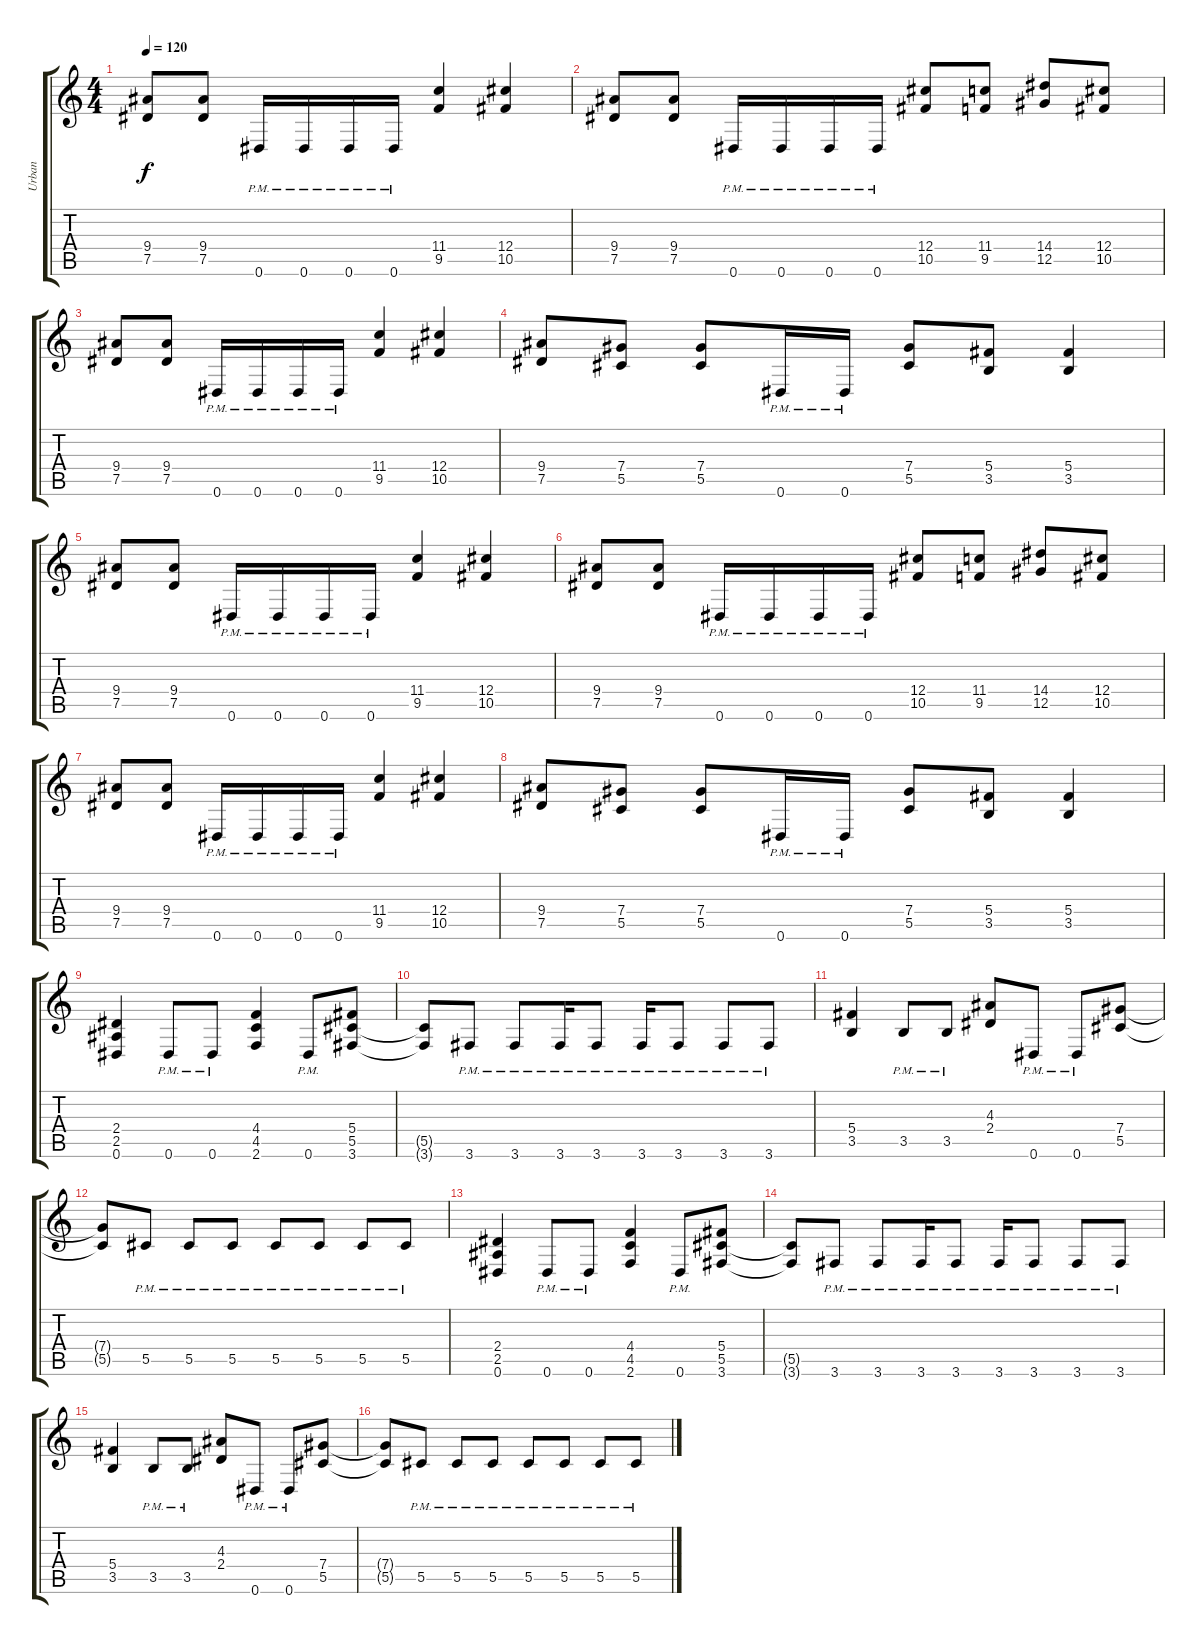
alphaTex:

\track ("Urban" "Urban") {instrument electricguitarclean}
\staff {score tabs}
\tuning (Eb4 Bb3 Gb3 Db3 Ab2 Eb2) {hide}
\ts (4 4)
\tempo 120
\clef g2
\ks c
(9.4 7.5).8{dy f instrument distortionguitar} (9.4 7.5).8 0.6{pm}.16 0.6{pm}.16 0.6{pm}.16 0.6{pm}.16 (11.4 9.5).4 (12.4 10.5).4 |
(9.4 7.5).8 (9.4 7.5).8 0.6{pm}.16 0.6{pm}.16 0.6{pm}.16 0.6{pm}.16 (12.4 10.5).8 (11.4 9.5).8 (14.4 12.5).8 (12.4 10.5).8 |
(9.4 7.5).8 (9.4 7.5).8 0.6{pm}.16 0.6{pm}.16 0.6{pm}.16 0.6{pm}.16 (11.4 9.5).4 (12.4 10.5).4 |
(9.4 7.5).8 (7.4 5.5).8 (7.4 5.5).8 0.6{pm}.16 0.6{pm}.16 (7.4 5.5).8 (5.4 3.5).8 (5.4 3.5).4 |
(9.4 7.5).8{instrument distortionguitar} (9.4 7.5).8 0.6{pm}.16 0.6{pm}.16 0.6{pm}.16 0.6{pm}.16 (11.4 9.5).4 (12.4 10.5).4 |
(9.4 7.5).8 (9.4 7.5).8 0.6{pm}.16 0.6{pm}.16 0.6{pm}.16 0.6{pm}.16 (12.4 10.5).8 (11.4 9.5).8 (14.4 12.5).8 (12.4 10.5).8 |
(9.4 7.5).8 (9.4 7.5).8 0.6{pm}.16 0.6{pm}.16 0.6{pm}.16 0.6{pm}.16 (11.4 9.5).4 (12.4 10.5).4 |
(9.4 7.5).8 (7.4 5.5).8 (7.4 5.5).8 0.6{pm}.16 0.6{pm}.16 (7.4 5.5).8 (5.4 3.5).8 (5.4 3.5).4 |
(2.4 2.5 0.6).4 0.6{pm}.8 0.6{pm}.8 (4.4 4.5 2.6).4 0.6{pm}.8 (5.4 5.5 3.6).8 |
(5.5{t} 3.6{t}).8 3.6{pm}.8 3.6{pm}.8 3.6{pm}.16 3.6{pm}.8 3.6{pm}.16 3.6{pm}.8 3.6{pm}.8 3.6{pm}.8 |
(5.4 3.5).4 3.5{pm}.8 3.5{pm}.8 (4.3 2.4).8 0.6{pm}.8 0.6{pm}.8 (7.4 5.5).8 |
(7.4{t} 5.5{t}).8 5.5{pm}.8 5.5{pm}.8 5.5{pm}.8 5.5{pm}.8 5.5{pm}.8 5.5{pm}.8 5.5{pm}.8 |
(2.4 2.5 0.6).4 0.6{pm}.8 0.6{pm}.8 (4.4 4.5 2.6).4 0.6{pm}.8 (5.4 5.5 3.6).8 |
(5.5{t} 3.6{t}).8 3.6{pm}.8 3.6{pm}.8 3.6{pm}.16 3.6{pm}.8 3.6{pm}.16 3.6{pm}.8 3.6{pm}.8 3.6{pm}.8 |
(5.4 3.5).4 3.5{pm}.8 3.5{pm}.8 (4.3 2.4).8 0.6{pm}.8 0.6{pm}.8 (7.4 5.5).8 |
(7.4{t} 5.5{t}).8 5.5{pm}.8 5.5{pm}.8 5.5{pm}.8 5.5{pm}.8 5.5{pm}.8 5.5{pm}.8 5.5{pm}.8
